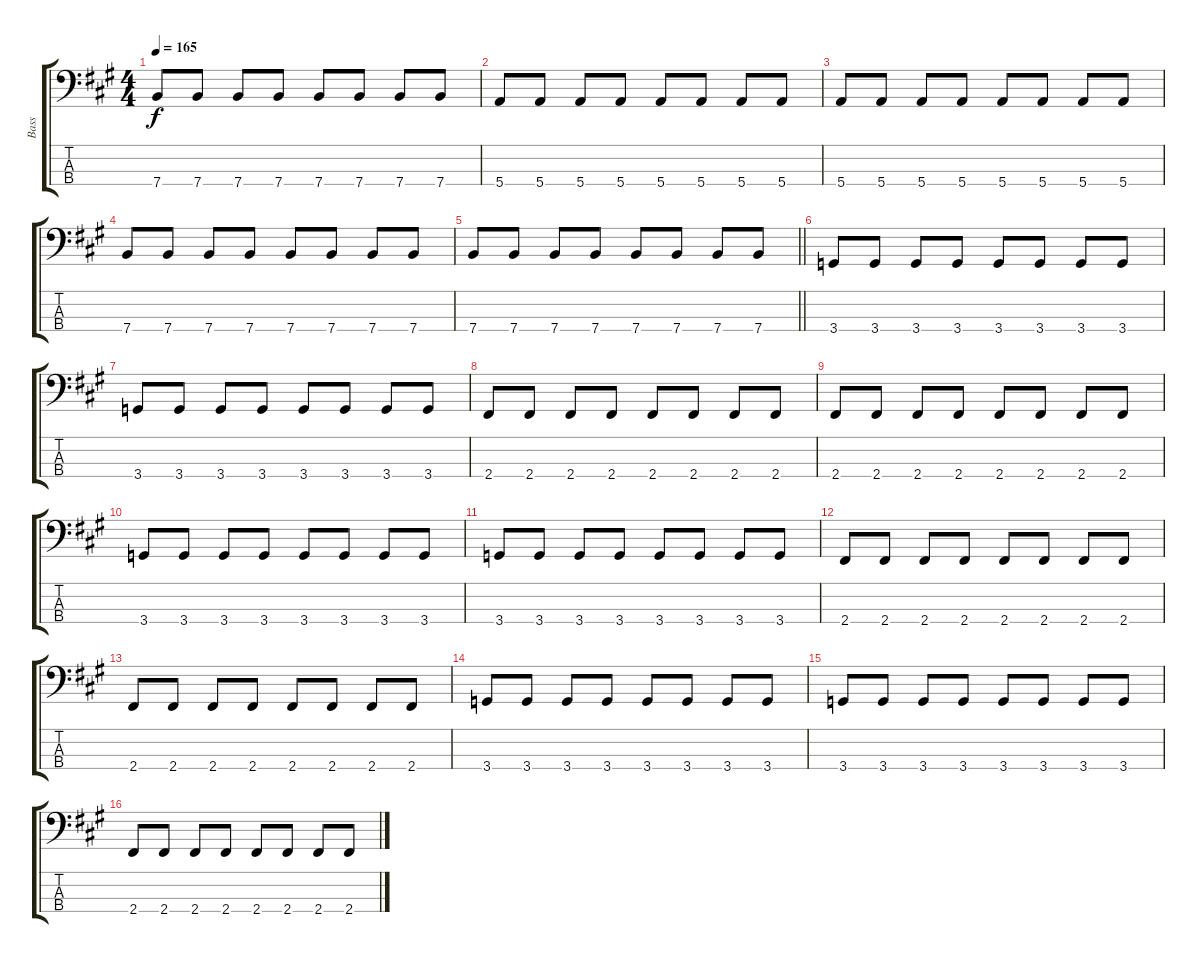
\track ("Bass" "Bass") {instrument electricbasspick}
\staff {score tabs}
\tuning (G2 D2 A1 E1) {hide}
\ts (4 4)
\tempo 165
\clef f4
\ks a
7.4.8{dy f} 7.4.8 7.4.8 7.4.8 7.4.8 7.4.8 7.4.8 7.4.8 |
5.4.8 5.4.8 5.4.8 5.4.8 5.4.8 5.4.8 5.4.8 5.4.8 |
5.4.8 5.4.8 5.4.8 5.4.8 5.4.8 5.4.8 5.4.8 5.4.8 |
7.4.8 7.4.8 7.4.8 7.4.8 7.4.8 7.4.8 7.4.8 7.4.8 |
\barLineRight lightlight
7.4.8 7.4.8 7.4.8 7.4.8 7.4.8 7.4.8 7.4.8 7.4.8 |
3.4.8 3.4.8 3.4.8 3.4.8 3.4.8 3.4.8 3.4.8 3.4.8 |
3.4.8 3.4.8 3.4.8 3.4.8 3.4.8 3.4.8 3.4.8 3.4.8 |
2.4.8 2.4.8 2.4.8 2.4.8 2.4.8 2.4.8 2.4.8 2.4.8 |
2.4.8 2.4.8 2.4.8 2.4.8 2.4.8 2.4.8 2.4.8 2.4.8 |
3.4.8 3.4.8 3.4.8 3.4.8 3.4.8 3.4.8 3.4.8 3.4.8 |
3.4.8 3.4.8 3.4.8 3.4.8 3.4.8 3.4.8 3.4.8 3.4.8 |
2.4.8 2.4.8 2.4.8 2.4.8 2.4.8 2.4.8 2.4.8 2.4.8 |
2.4.8 2.4.8 2.4.8 2.4.8 2.4.8 2.4.8 2.4.8 2.4.8 |
3.4.8 3.4.8 3.4.8 3.4.8 3.4.8 3.4.8 3.4.8 3.4.8 |
3.4.8 3.4.8 3.4.8 3.4.8 3.4.8 3.4.8 3.4.8 3.4.8 |
2.4.8 2.4.8 2.4.8 2.4.8 2.4.8 2.4.8 2.4.8 2.4.8
